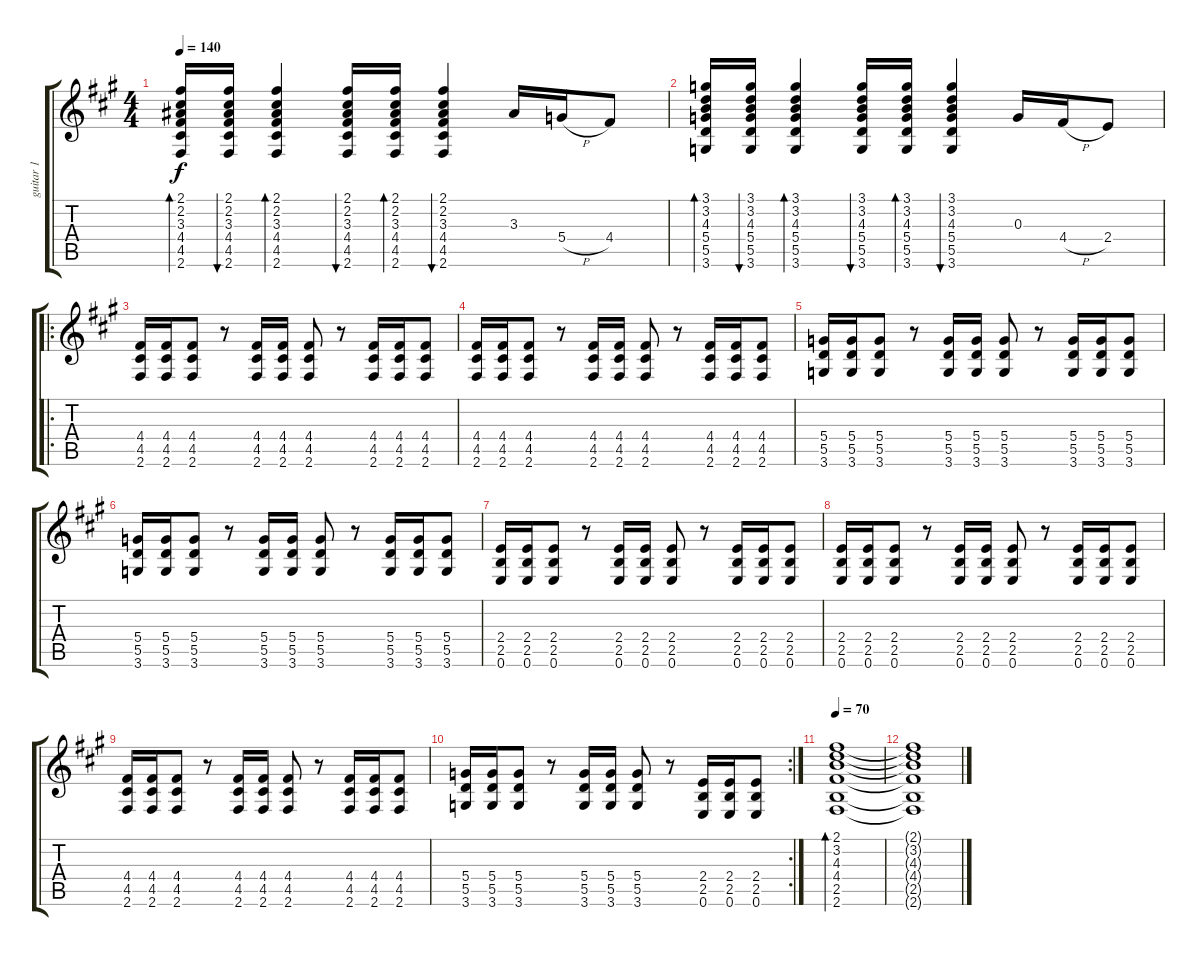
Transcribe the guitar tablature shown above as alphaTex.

\track ("guitar 1" "guitar 1") {instrument distortionguitar}
\staff {score tabs}
\tuning (E4 B3 G3 D3 A2 E2) {hide}
\ts (4 4)
\tempo 140
\clef g2
\ks f#minor
(2.1 2.2 3.3 4.4 4.5 2.6).16{bd 120 dy f} (2.1 2.2 3.3 4.4 4.5 2.6).16{bu 120} (2.1 2.2 3.3 4.4 4.5 2.6).4{bd 120} (2.1 2.2 3.3 4.4 4.5 2.6).16{bu 120} (2.1 2.2 3.3 4.4 4.5 2.6).16{bd 120} (2.1 2.2 3.3 4.4 4.5 2.6).4{bu 120} 3.3.16 5.4{h}.16 4.4.8 |
(3.1 3.2 4.3 5.4 5.5 3.6).16{bd 120} (3.1 3.2 4.3 5.4 5.5 3.6).16{bu 120} (3.1 3.2 4.3 5.4 5.5 3.6).4{bd 120} (3.1 3.2 4.3 5.4 5.5 3.6).16{bu 120} (3.1 3.2 4.3 5.4 5.5 3.6).16{bd 120} (3.1 3.2 4.3 5.4 5.5 3.6).4{bu 120} 0.3.16 4.4{h}.16 2.4.8 |
\ro
(4.4 4.5 2.6).16{instrument distortionguitar} (4.4 4.5 2.6).16 (4.4 4.5 2.6).8 r.8 (4.4 4.5 2.6).16 (4.4 4.5 2.6).16 (4.4 4.5 2.6).8 r.8 (4.4 4.5 2.6).16 (4.4 4.5 2.6).16 (4.4 4.5 2.6).8 |
(4.4 4.5 2.6).16 (4.4 4.5 2.6).16 (4.4 4.5 2.6).8 r.8 (4.4 4.5 2.6).16 (4.4 4.5 2.6).16 (4.4 4.5 2.6).8 r.8 (4.4 4.5 2.6).16 (4.4 4.5 2.6).16 (4.4 4.5 2.6).8 |
(5.4 5.5 3.6).16 (5.4 5.5 3.6).16 (5.4 5.5 3.6).8 r.8 (5.4 5.5 3.6).16 (5.4 5.5 3.6).16 (5.4 5.5 3.6).8 r.8 (5.4 5.5 3.6).16 (5.4 5.5 3.6).16 (5.4 5.5 3.6).8 |
(5.4 5.5 3.6).16 (5.4 5.5 3.6).16 (5.4 5.5 3.6).8 r.8 (5.4 5.5 3.6).16 (5.4 5.5 3.6).16 (5.4 5.5 3.6).8 r.8 (5.4 5.5 3.6).16 (5.4 5.5 3.6).16 (5.4 5.5 3.6).8 |
(2.4 2.5 0.6).16 (2.4 2.5 0.6).16 (2.4 2.5 0.6).8 r.8 (2.4 2.5 0.6).16 (2.4 2.5 0.6).16 (2.4 2.5 0.6).8 r.8 (2.4 2.5 0.6).16 (2.4 2.5 0.6).16 (2.4 2.5 0.6).8 |
(2.4 2.5 0.6).16 (2.4 2.5 0.6).16 (2.4 2.5 0.6).8 r.8 (2.4 2.5 0.6).16 (2.4 2.5 0.6).16 (2.4 2.5 0.6).8 r.8 (2.4 2.5 0.6).16 (2.4 2.5 0.6).16 (2.4 2.5 0.6).8 |
(4.4 4.5 2.6).16 (4.4 4.5 2.6).16 (4.4 4.5 2.6).8 r.8 (4.4 4.5 2.6).16 (4.4 4.5 2.6).16 (4.4 4.5 2.6).8 r.8 (4.4 4.5 2.6).16 (4.4 4.5 2.6).16 (4.4 4.5 2.6).8 |
\rc 2
(5.4 5.5 3.6).16 (5.4 5.5 3.6).16 (5.4 5.5 3.6).8 r.8 (5.4 5.5 3.6).16 (5.4 5.5 3.6).16 (5.4 5.5 3.6).8 r.8 (2.4 2.5 0.6).16 (2.4 2.5 0.6).16 (2.4 2.5 0.6).8 |
\tempo 70
(2.1 3.2 4.3 4.4 2.5 2.6).1{bd 120 instrument acousticguitarsteel} |
(2.1{t} 3.2{t} 4.3{t} 4.4{t} 2.5{t} 2.6{t}).1
